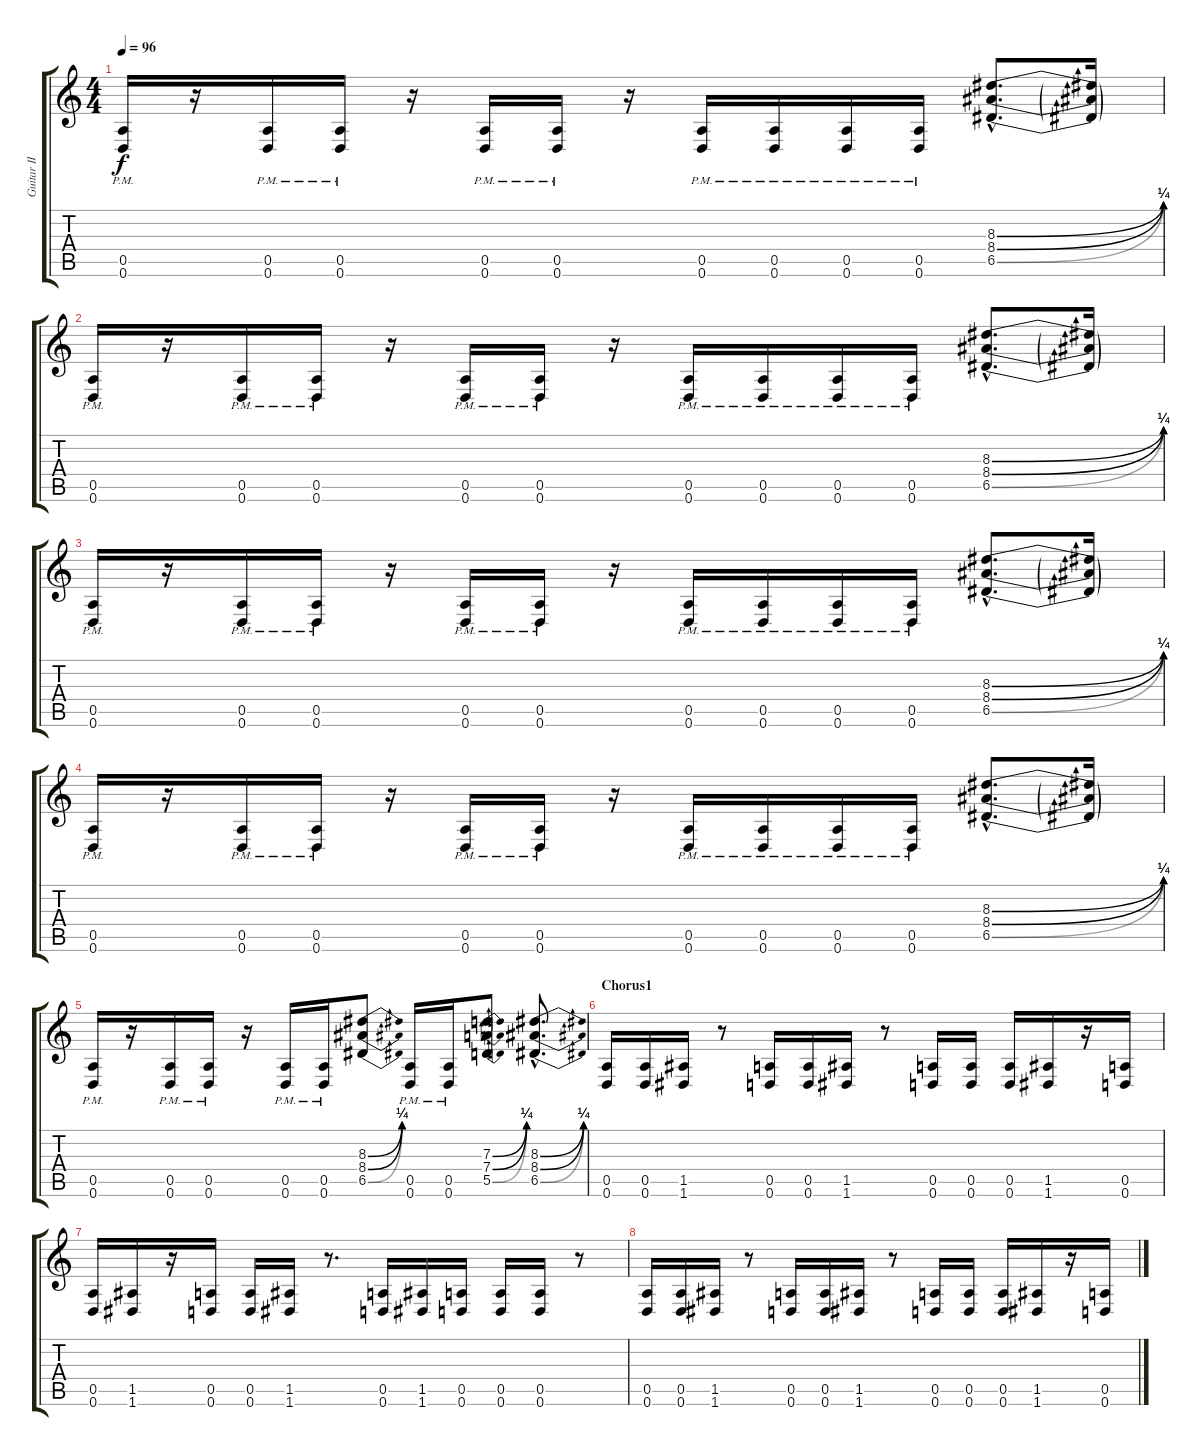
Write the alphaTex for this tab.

\track ("Guitar II [Ovr.] - Bard Tortstensen" "Guitar II ") {instrument overdrivenguitar}
\staff {score tabs}
\tuning (E4 B3 G3 D3 A2 D2) {hide}
\ts (4 4)
\tempo 96
\clef g2
\ks c
(0.5{pm} 0.6{pm}).16{dy f} r.16 (0.5{pm} 0.6{pm}).16 (0.5{pm} 0.6{pm}).16 r.16 (0.5{pm} 0.6{pm}).16 (0.5{pm} 0.6{pm}).16 r.16 (0.5{pm} 0.6{pm}).16 (0.5{pm} 0.6{pm}).16 (0.5{pm} 0.6{pm}).16 (0.5{pm} 0.6{pm}).16 (8.3{be (bend 0 0 60 1) hac} 8.4{be (bend 0 0 60 1) hac} 6.5{be (bend 0 0 60 1) hac}).8{d} (8.3{t} 8.4{t} 6.5{t}).16 |
(0.5{pm} 0.6{pm}).16 r.16 (0.5{pm} 0.6{pm}).16 (0.5{pm} 0.6{pm}).16 r.16 (0.5{pm} 0.6{pm}).16 (0.5{pm} 0.6{pm}).16 r.16 (0.5{pm} 0.6{pm}).16 (0.5{pm} 0.6{pm}).16 (0.5{pm} 0.6{pm}).16 (0.5{pm} 0.6{pm}).16 (8.3{be (bend 0 0 60 1) hac} 8.4{be (bend 0 0 60 1) hac} 6.5{be (bend 0 0 60 1) hac}).8{d} (8.3{t} 8.4{t} 6.5{t}).16 |
(0.5{pm} 0.6{pm}).16 r.16 (0.5{pm} 0.6{pm}).16 (0.5{pm} 0.6{pm}).16 r.16 (0.5{pm} 0.6{pm}).16 (0.5{pm} 0.6{pm}).16 r.16 (0.5{pm} 0.6{pm}).16 (0.5{pm} 0.6{pm}).16 (0.5{pm} 0.6{pm}).16 (0.5{pm} 0.6{pm}).16 (8.3{be (bend 0 0 60 1) hac} 8.4{be (bend 0 0 60 1) hac} 6.5{be (bend 0 0 60 1) hac}).8{d} (8.3{t} 8.4{t} 6.5{t}).16 |
(0.5{pm} 0.6{pm}).16 r.16 (0.5{pm} 0.6{pm}).16 (0.5{pm} 0.6{pm}).16 r.16 (0.5{pm} 0.6{pm}).16 (0.5{pm} 0.6{pm}).16 r.16 (0.5{pm} 0.6{pm}).16 (0.5{pm} 0.6{pm}).16 (0.5{pm} 0.6{pm}).16 (0.5{pm} 0.6{pm}).16 (8.3{be (bend 0 0 60 1) hac} 8.4{be (bend 0 0 60 1) hac} 6.5{be (bend 0 0 60 1) hac}).8{d} (8.3{t} 8.4{t} 6.5{t}).16 |
(0.5{pm} 0.6{pm}).16 r.16 (0.5{pm} 0.6{pm}).16 (0.5{pm} 0.6{pm}).16 r.16 (0.5{pm} 0.6{pm}).16 (0.5{pm} 0.6{pm}).16 (8.3{be (bend 0 0 60 1)} 8.4{be (bend 0 0 60 1)} 6.5{be (bend 0 0 60 1)}).8 (0.5{pm} 0.6{pm}).16 (0.5{pm} 0.6{pm}).16 (7.3{be (bend 0 0 60 1)} 7.4{be (bend 0 0 60 1)} 5.5{be (bend 0 0 60 1)}).8 (8.3{be (bend 0 0 60 1) hac} 8.4{be (bend 0 0 60 1) hac} 6.5{be (bend 0 0 60 1) hac}).8{d} |
\section ("" "Chorus1")
(0.5 0.6).16 (0.5 0.6).16 (1.5 1.6).16 r.8 (0.5 0.6).16 (0.5 0.6).16 (1.5 1.6).16 r.8 (0.5 0.6).16 (0.5 0.6).16 (0.5 0.6).16 (1.5 1.6).16 r.16 (0.5 0.6).16 |
(0.5 0.6).16 (1.5 1.6).16 r.16 (0.5 0.6).16 (0.5 0.6).16 (1.5 1.6).16 r.8{d} (0.5 0.6).16 (1.5 1.6).16 (0.5 0.6).16 (0.5 0.6).16 (0.5 0.6).16 r.8 |
(0.5 0.6).16 (0.5 0.6).16 (1.5 1.6).16 r.8 (0.5 0.6).16 (0.5 0.6).16 (1.5 1.6).16 r.8 (0.5 0.6).16 (0.5 0.6).16 (0.5 0.6).16 (1.5 1.6).16 r.16 (0.5 0.6).16
